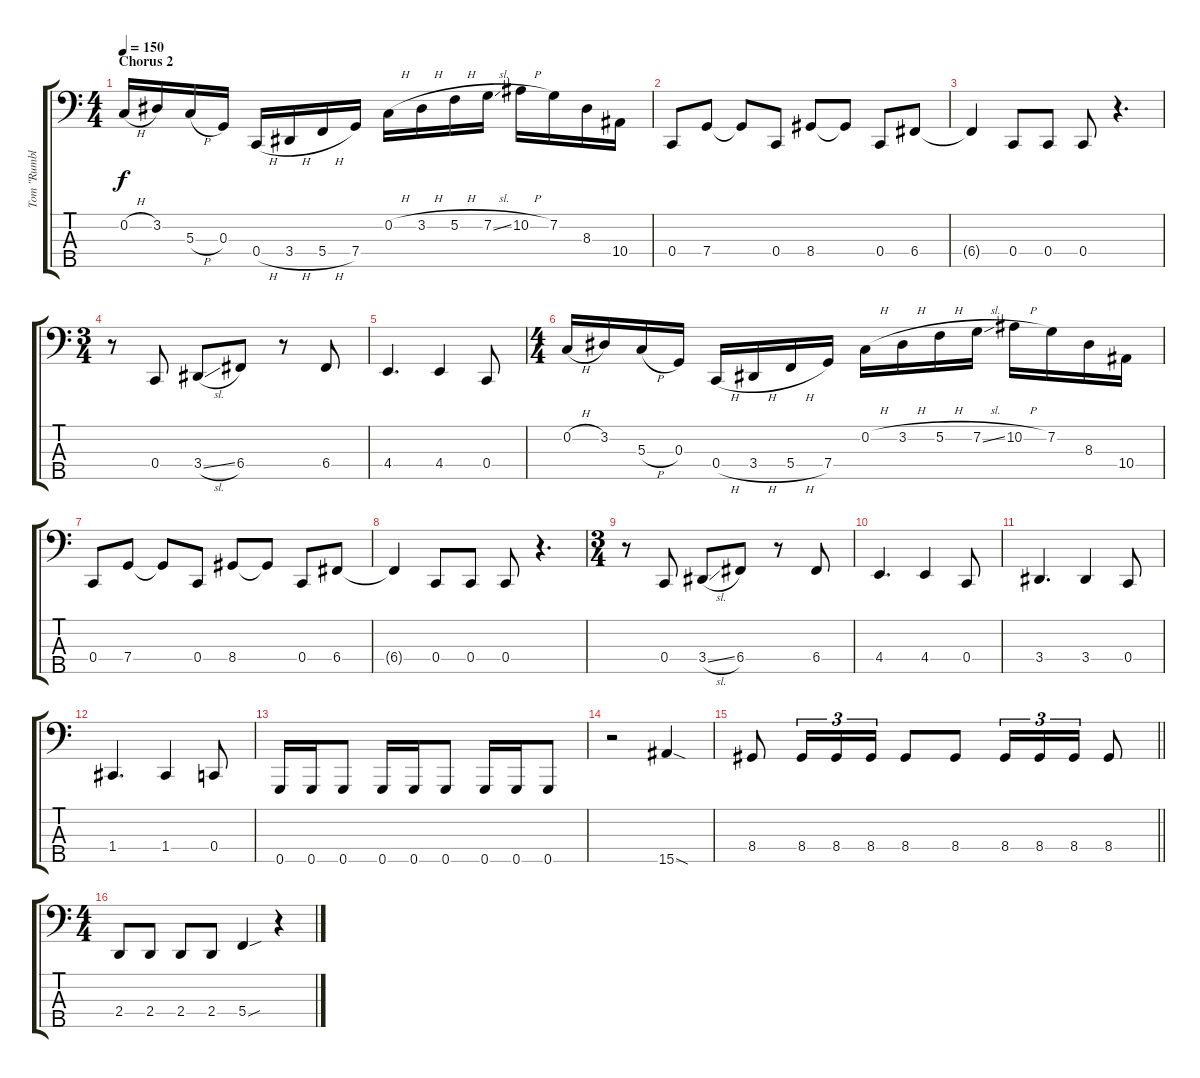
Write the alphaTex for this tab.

\track ("Tom \"Rumble from Down Under\" Murphy" "Tom \"Rumbl") {instrument electricbassfinger}
\staff {score tabs}
\tuning (F2 C2 G1 C1 G0) {hide}
\ts (4 4)
\section ("" "Chorus 2")
\tempo 150
\clef f4
\ks c
0.2{h}.16{dy f} 3.2.16 5.3{h}.16 0.3.16 0.4{h}.16 3.4{h}.16 5.4{h}.16 7.4.16 0.2{h}.16 3.2{h}.16 5.2{h}.16 7.2{sl}.16 10.2{h}.16 7.2.16 8.3.16 10.4.16 |
0.4.8 7.4.8 7.4{t}.8 0.4.8 8.4.8 8.4{t}.8 0.4.8 6.4.8 |
6.4{t}.4 0.4.8 0.4.8 0.4.8 r.4{d} |
\ts (3 4)
r.8 0.4.8 3.4{sl}.8 6.4.8 r.8 6.4.8 |
4.4.4{d} 4.4.4 0.4.8 |
\ts (4 4)
0.2{h}.16 3.2.16 5.3{h}.16 0.3.16 0.4{h}.16 3.4{h}.16 5.4{h}.16 7.4.16 0.2{h}.16 3.2{h}.16 5.2{h}.16 7.2{sl}.16 10.2{h}.16 7.2.16 8.3.16 10.4.16 |
0.4.8 7.4.8 7.4{t}.8 0.4.8 8.4.8 8.4{t}.8 0.4.8 6.4.8 |
6.4{t}.4 0.4.8 0.4.8 0.4.8 r.4{d} |
\ts (3 4)
r.8 0.4.8 3.4{sl}.8 6.4.8 r.8 6.4.8 |
4.4.4{d} 4.4.4 0.4.8 |
3.4.4{d} 3.4.4 0.4.8 |
1.4.4{d} 1.4.4 0.4.8 |
0.5.16 0.5.16 0.5.8 0.5.16 0.5.16 0.5.8 0.5.16 0.5.16 0.5.8 |
r.2 15.5{sod}.4 |
\barLineRight lightlight
8.4.8 8.4.16{tu (3 2)} 8.4.16{tu (3 2)} 8.4.16{tu (3 2)} 8.4.8 8.4.8 8.4.16{tu (3 2)} 8.4.16{tu (3 2)} 8.4.16{tu (3 2)} 8.4.8 |
\ts (4 4)
2.4.8 2.4.8 2.4.8 2.4.8 5.4{sou}.4 r.4
